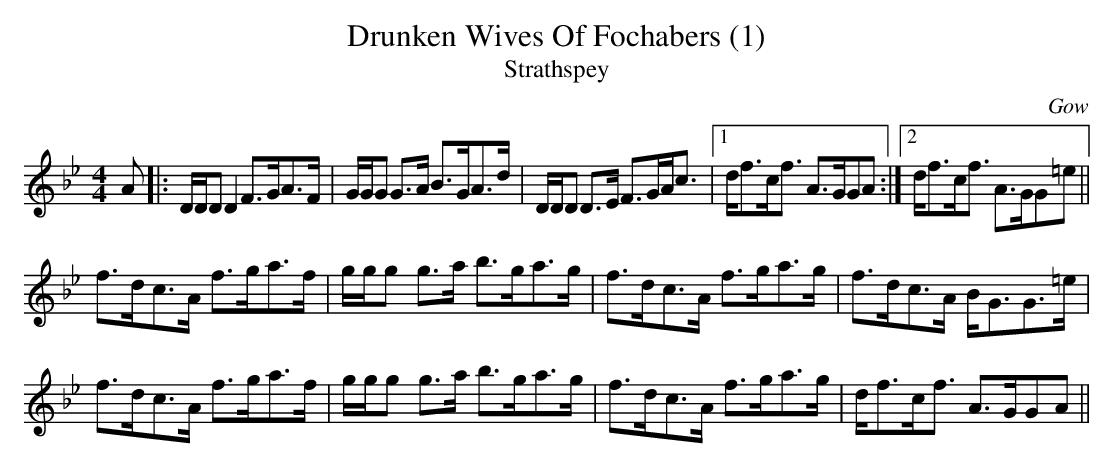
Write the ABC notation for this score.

X:1
T:Drunken Wives Of Fochabers (1)
T:Strathspey
C:Gow
M:4/4
K:Gm
A |: D/D/D D2 F>GA>F | G/G/G G>A B>GA>d | D/D/D D>E F>GA<c |1 d<fc<f A>GGA :|2 d<fc<f A>GG=e ||
f>dc>A f>ga>f | g/g/g g>a b>ga>g | f>dc>A f>ga>g | f>dc>A B<GG>=e |
f>dc>A f>ga>f | g/g/g g>a b>ga>g | f>dc>A f>ga>g | d<fc<f A>GGA ||
